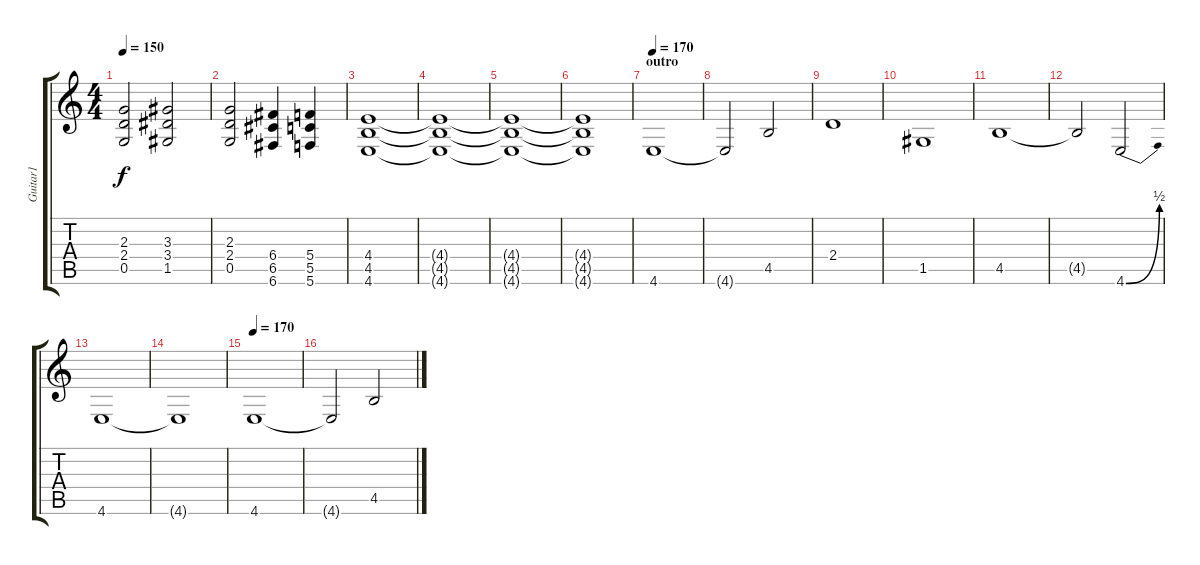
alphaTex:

\track ("Guitar1" "Guitar1") {instrument distortionguitar}
\staff {score tabs}
\tuning (D4 A3 F3 C3 G2 C2) {hide}
\ts (4 4)
\tempo 150
\clef g2
\ks c
(2.3 2.4 0.5).2{dy f} (3.3 3.4 1.5).2 |
(2.3 2.4 0.5).2 (6.4 6.5 6.6).4 (5.4 5.5 5.6).4 |
(4.4 4.5 4.6).1 |
(4.4{t} 4.5{t} 4.6{t}).1 |
(4.4{t} 4.5{t} 4.6{t}).1 |
(4.4{t} 4.5{t} 4.6{t}).1 |
\section ("" "outro")
\tempo 170
4.6.1 |
4.6{t}.2 4.5.2 |
2.4.1 |
1.5.1 |
4.5.1 |
4.5{t}.2 4.6{be (bend 0 0 60 2)}.2 |
4.6.1 |
4.6{t}.1 |
\tempo 170
4.6.1 |
4.6{t}.2 4.5.2
